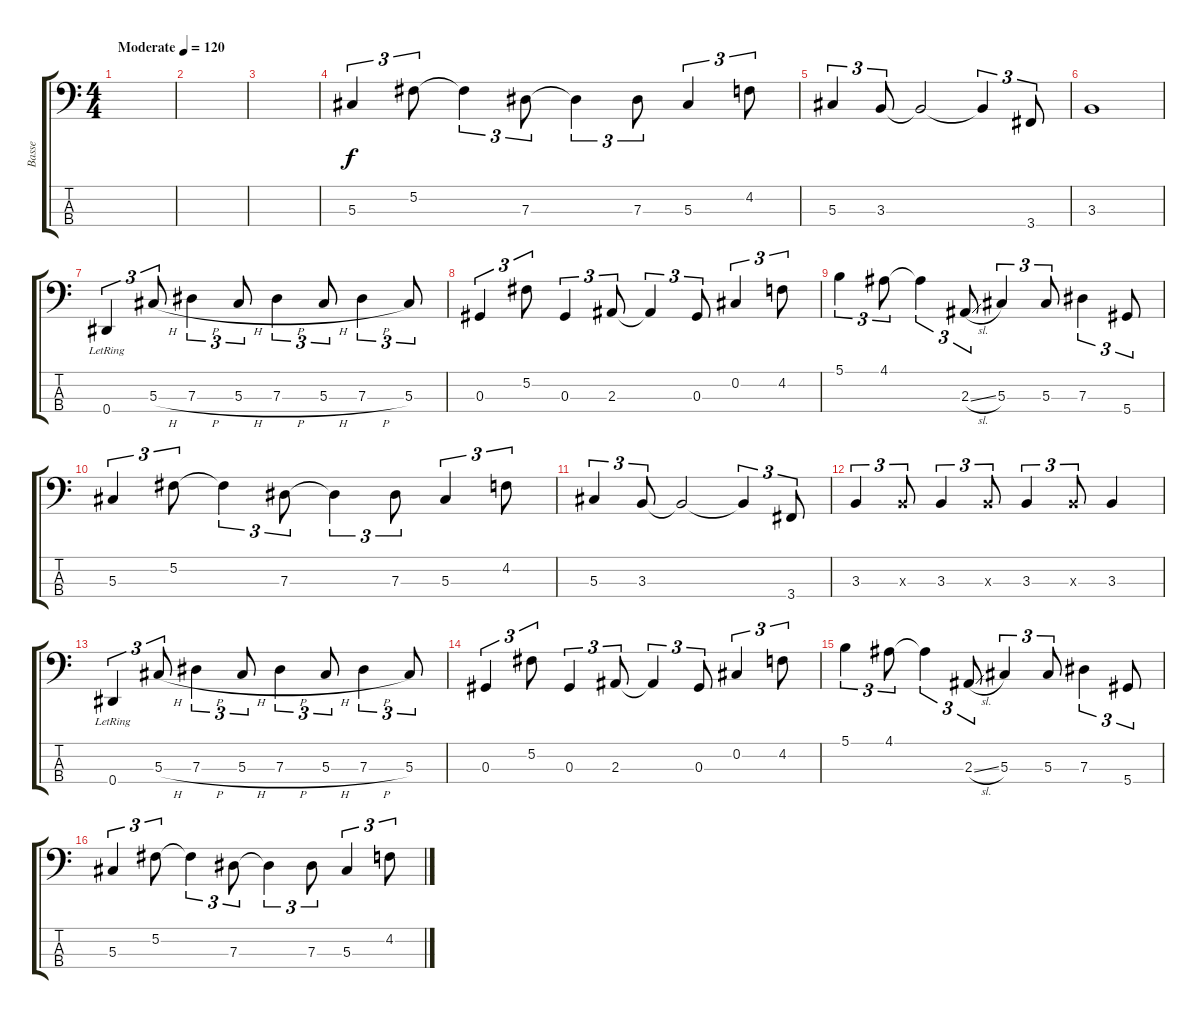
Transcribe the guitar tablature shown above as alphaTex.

\track ("Basse" "Basse") {instrument electricbassfinger}
\staff {score tabs}
\tuning (Gb2 Db2 Ab1 Eb1) {hide}
\ts (4 4)
\tempo (120 "Moderate")
\clef f4
\ks c
|
|
|
5.3.4{tu (3 2)} 5.2.8{tu (3 2)} 5.2{t}.4{tu (3 2)} 7.3.8{tu (3 2)} 7.3{t}.4{tu (3 2)} 7.3.8{tu (3 2)} 5.3.4{tu (3 2)} 4.2.8{tu (3 2)} |
5.3.4{tu (3 2)} 3.3.8{tu (3 2)} 3.3{t}.2 3.3{t}.4{tu (3 2)} 3.4.8{tu (3 2)} |
3.3.1 |
0.4{lr}.4{tu (3 2)} 5.3{h}.8{tu (3 2)} 7.3{h}.4{tu (3 2)} 5.3{h}.8{tu (3 2)} 7.3{h}.4{tu (3 2)} 5.3{h}.8{tu (3 2)} 7.3{h}.4{tu (3 2)} 5.3.8{tu (3 2)} |
0.3.4{tu (3 2)} 5.2.8{tu (3 2)} 0.3.4{tu (3 2)} 2.3.8{tu (3 2)} 2.3{t}.4{tu (3 2)} 0.3.8{tu (3 2)} 0.2.4{tu (3 2)} 4.2.8{tu (3 2)} |
5.1.4{tu (3 2)} 4.1.8{tu (3 2)} 4.1{t}.4{tu (3 2)} 2.3{sl}.8{tu (3 2)} 5.3.4{tu (3 2)} 5.3.8{tu (3 2)} 7.3.4{tu (3 2)} 5.4.8{tu (3 2)} |
5.3.4{tu (3 2)} 5.2.8{tu (3 2)} 5.2{t}.4{tu (3 2)} 7.3.8{tu (3 2)} 7.3{t}.4{tu (3 2)} 7.3.8{tu (3 2)} 5.3.4{tu (3 2)} 4.2.8{tu (3 2)} |
5.3.4{tu (3 2)} 3.3.8{tu (3 2)} 3.3{t}.2 3.3{t}.4{tu (3 2)} 3.4.8{tu (3 2)} |
3.3.4{tu (3 2)} 3.3{x}.8{tu (3 2)} 3.3.4{tu (3 2)} 3.3{x}.8{tu (3 2)} 3.3.4{tu (3 2)} 3.3{x}.8{tu (3 2)} 3.3.4 |
0.4{lr}.4{tu (3 2)} 5.3{h}.8{tu (3 2)} 7.3{h}.4{tu (3 2)} 5.3{h}.8{tu (3 2)} 7.3{h}.4{tu (3 2)} 5.3{h}.8{tu (3 2)} 7.3{h}.4{tu (3 2)} 5.3.8{tu (3 2)} |
0.3.4{tu (3 2)} 5.2.8{tu (3 2)} 0.3.4{tu (3 2)} 2.3.8{tu (3 2)} 2.3{t}.4{tu (3 2)} 0.3.8{tu (3 2)} 0.2.4{tu (3 2)} 4.2.8{tu (3 2)} |
5.1.4{tu (3 2)} 4.1.8{tu (3 2)} 4.1{t}.4{tu (3 2)} 2.3{sl}.8{tu (3 2)} 5.3.4{tu (3 2)} 5.3.8{tu (3 2)} 7.3.4{tu (3 2)} 5.4.8{tu (3 2)} |
5.3.4{tu (3 2)} 5.2.8{tu (3 2)} 5.2{t}.4{tu (3 2)} 7.3.8{tu (3 2)} 7.3{t}.4{tu (3 2)} 7.3.8{tu (3 2)} 5.3.4{tu (3 2)} 4.2.8{tu (3 2)}
